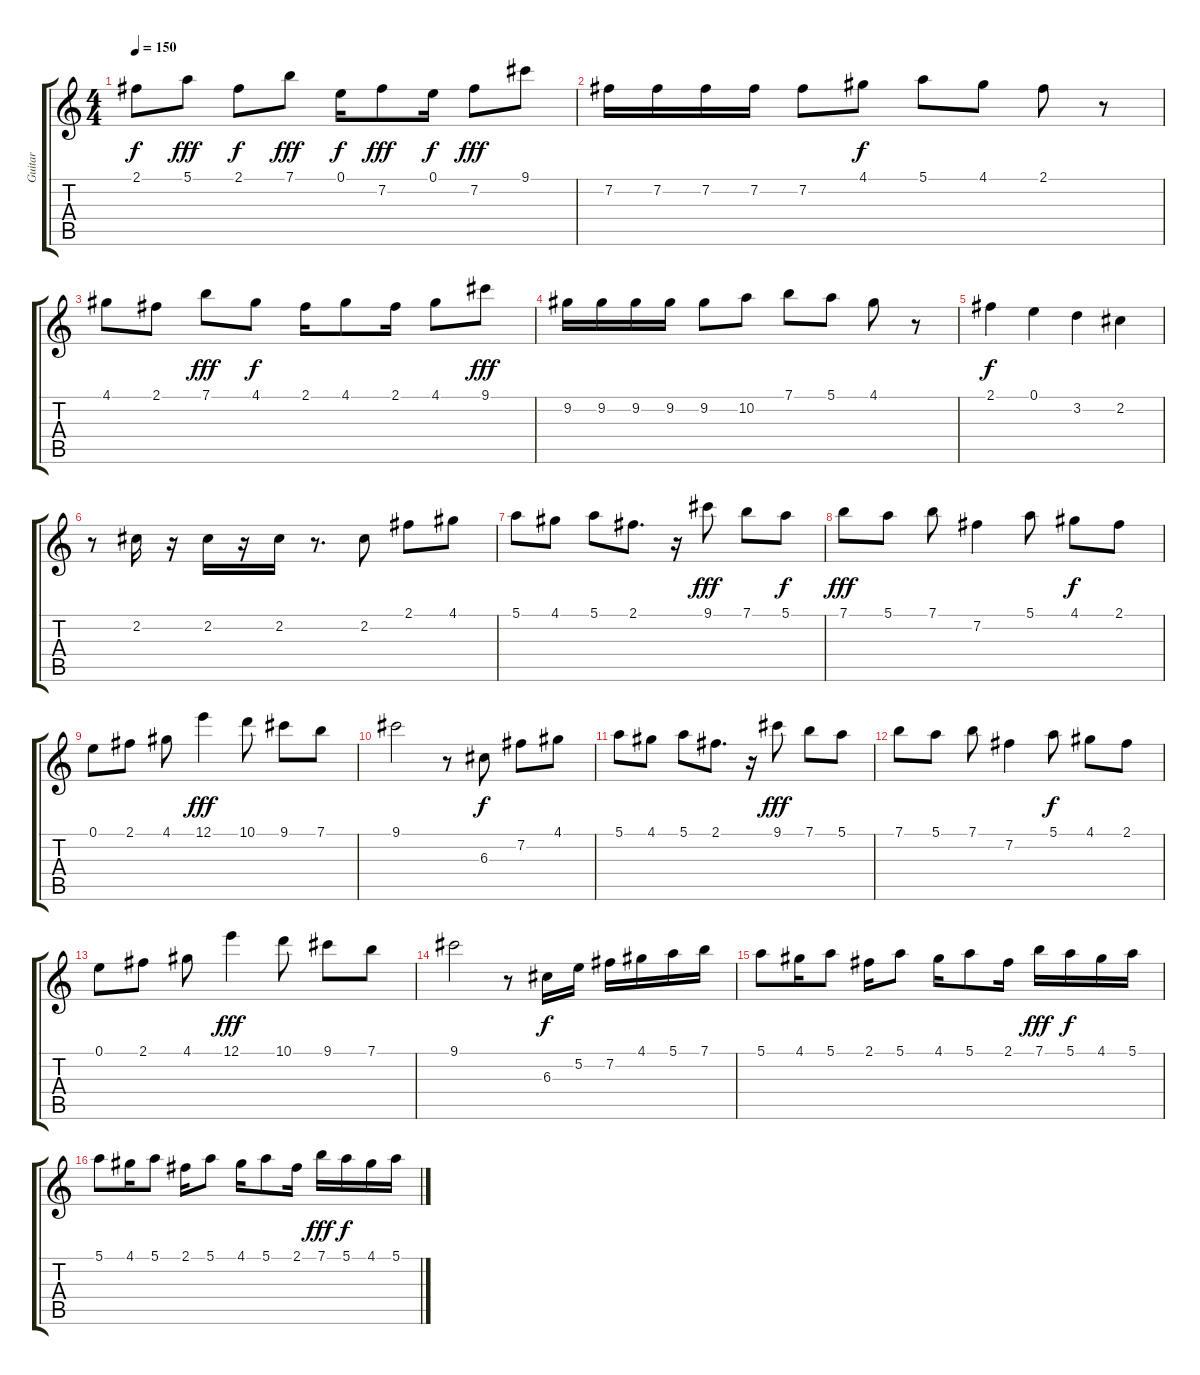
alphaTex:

\track ("Guitar" "Guitar") {instrument overdrivenguitar}
\staff {score tabs}
\tuning (E4 B3 G3 D3 A2 E2) {hide}
\ts (4 4)
\tempo 150
\clef g2
\ks c
2.1.8{dy f} 5.1.8{dy fff} 2.1.8{dy f} 7.1.8{dy fff} 0.1.16{dy f} 7.2.8{dy fff} 0.1.16{dy f} 7.2.8{dy fff} 9.1.8 |
7.2.16 7.2.16 7.2.16 7.2.16 7.2.8 4.1.8{dy f} 5.1.8 4.1.8 2.1.8 r.8 |
4.1.8 2.1.8 7.1.8{dy fff} 4.1.8{dy f} 2.1.16 4.1.8 2.1.16 4.1.8 9.1.8{dy fff} |
9.2.16 9.2.16 9.2.16 9.2.16 9.2.8 10.2.8 7.1.8 5.1.8 4.1.8 r.8 |
2.1.4{dy f} 0.1.4 3.2.4 2.2.4 |
r.8 2.2.16 r.16 2.2.16 r.16 2.2.16 r.8{d} 2.2.8 2.1.8 4.1.8 |
5.1.8 4.1.8 5.1.8 2.1.8{d} r.16 9.1.8{dy fff} 7.1.8 5.1.8{dy f} |
7.1.8{dy fff} 5.1.8 7.1.8 7.2.4 5.1.8 4.1.8{dy f} 2.1.8 |
0.1.8 2.1.8 4.1.8 12.1.4{dy fff} 10.1.8 9.1.8 7.1.8 |
9.1.2 r.8 6.3.8{dy f} 7.2.8 4.1.8 |
5.1.8 4.1.8 5.1.8 2.1.8{d} r.16 9.1.8{dy fff} 7.1.8 5.1.8 |
7.1.8 5.1.8 7.1.8 7.2.4 5.1.8{dy f} 4.1.8 2.1.8 |
0.1.8 2.1.8 4.1.8 12.1.4{dy fff} 10.1.8 9.1.8 7.1.8 |
9.1.2 r.8 6.3.16{dy f} 5.2.16 7.2.16 4.1.16 5.1.16 7.1.16 |
5.1.8 4.1.16 5.1.8 2.1.16 5.1.8 4.1.16 5.1.8 2.1.16 7.1.16{dy fff} 5.1.16{dy f} 4.1.16 5.1.16 |
5.1.8 4.1.16 5.1.8 2.1.16 5.1.8 4.1.16 5.1.8 2.1.16 7.1.16{dy fff} 5.1.16{dy f} 4.1.16 5.1.16
